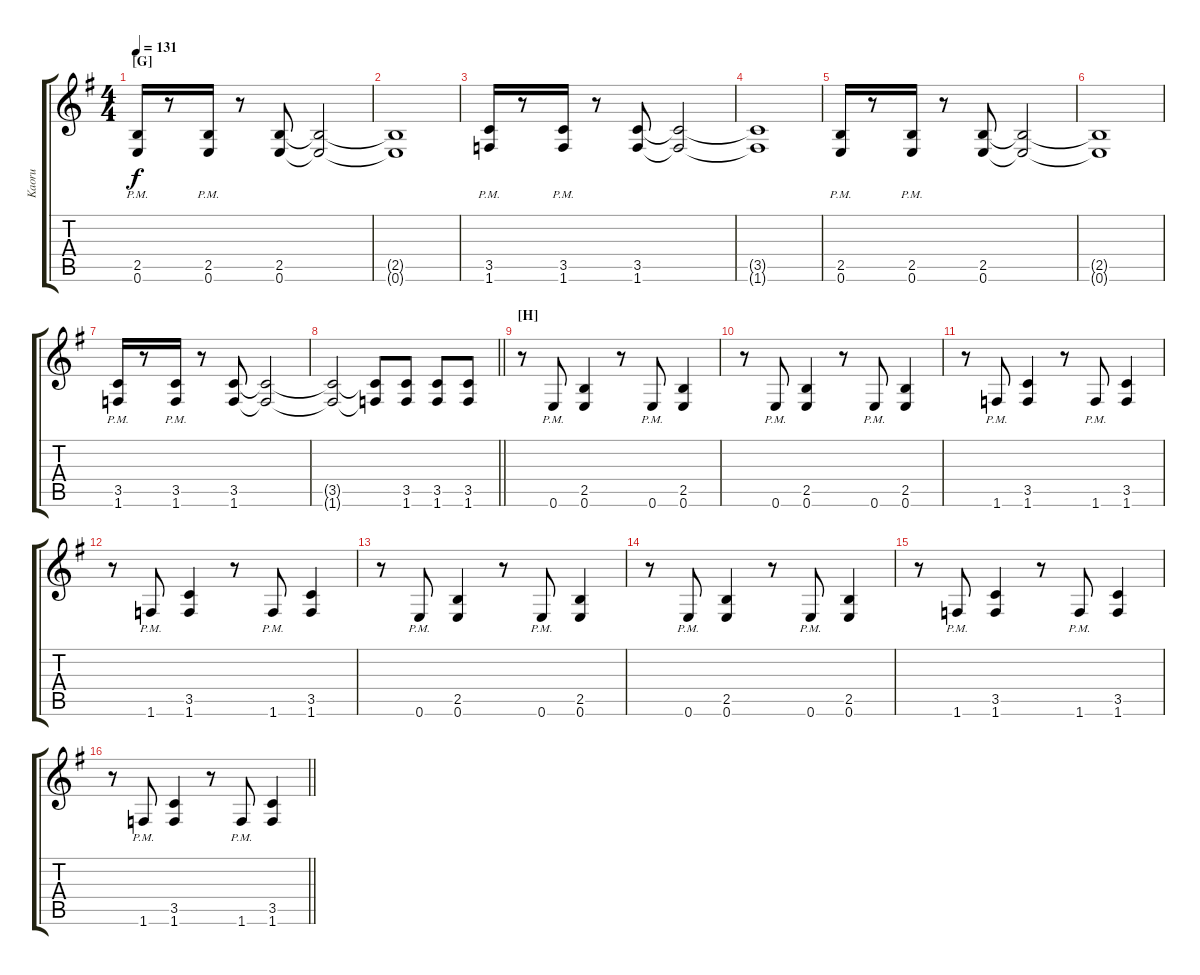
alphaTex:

\track ("Kaoru" "Kaoru") {instrument overdrivenguitar}
\staff {score tabs}
\tuning (E4 B3 G3 D3 A2 E2) {hide}
\ts (4 4)
\section ("" "[G]")
\tempo 131
\clef g2
\ks eminor
(2.5{pm} 0.6{pm}).16{dy f} r.8 (2.5{pm} 0.6{pm}).16 r.8 (2.5 0.6).8 (2.5{t} 0.6{t}).2 |
(2.5{t} 0.6{t}).1 |
(3.5{pm} 1.6{pm}).16 r.8 (3.5{pm} 1.6{pm}).16 r.8 (3.5 1.6).8 (3.5{t} 1.6{t}).2 |
(3.5{t} 1.6{t}).1 |
(2.5{pm} 0.6{pm}).16 r.8 (2.5{pm} 0.6{pm}).16 r.8 (2.5 0.6).8 (2.5{t} 0.6{t}).2 |
(2.5{t} 0.6{t}).1 |
(3.5{pm} 1.6{pm}).16 r.8 (3.5{pm} 1.6{pm}).16 r.8 (3.5 1.6).8 (3.5{t} 1.6{t}).2 |
\barLineRight lightlight
(3.5{t} 1.6{t}).2 (3.5{t} 1.6{t}).8 (3.5 1.6).8 (3.5 1.6).8 (3.5 1.6).8 |
\section ("" "[H]")
r.8 0.6{pm}.8 (2.5 0.6).4 r.8 0.6{pm}.8 (2.5 0.6).4 |
r.8 0.6{pm}.8 (2.5 0.6).4 r.8 0.6{pm}.8 (2.5 0.6).4 |
r.8 1.6{pm}.8 (3.5 1.6).4 r.8 1.6{pm}.8 (3.5 1.6).4 |
r.8 1.6{pm}.8 (3.5 1.6).4 r.8 1.6{pm}.8 (3.5 1.6).4 |
r.8 0.6{pm}.8 (2.5 0.6).4 r.8 0.6{pm}.8 (2.5 0.6).4 |
r.8 0.6{pm}.8 (2.5 0.6).4 r.8 0.6{pm}.8 (2.5 0.6).4 |
r.8 1.6{pm}.8 (3.5 1.6).4 r.8 1.6{pm}.8 (3.5 1.6).4 |
\barLineRight lightlight
r.8 1.6{pm}.8 (3.5 1.6).4 r.8 1.6{pm}.8 (3.5 1.6).4
